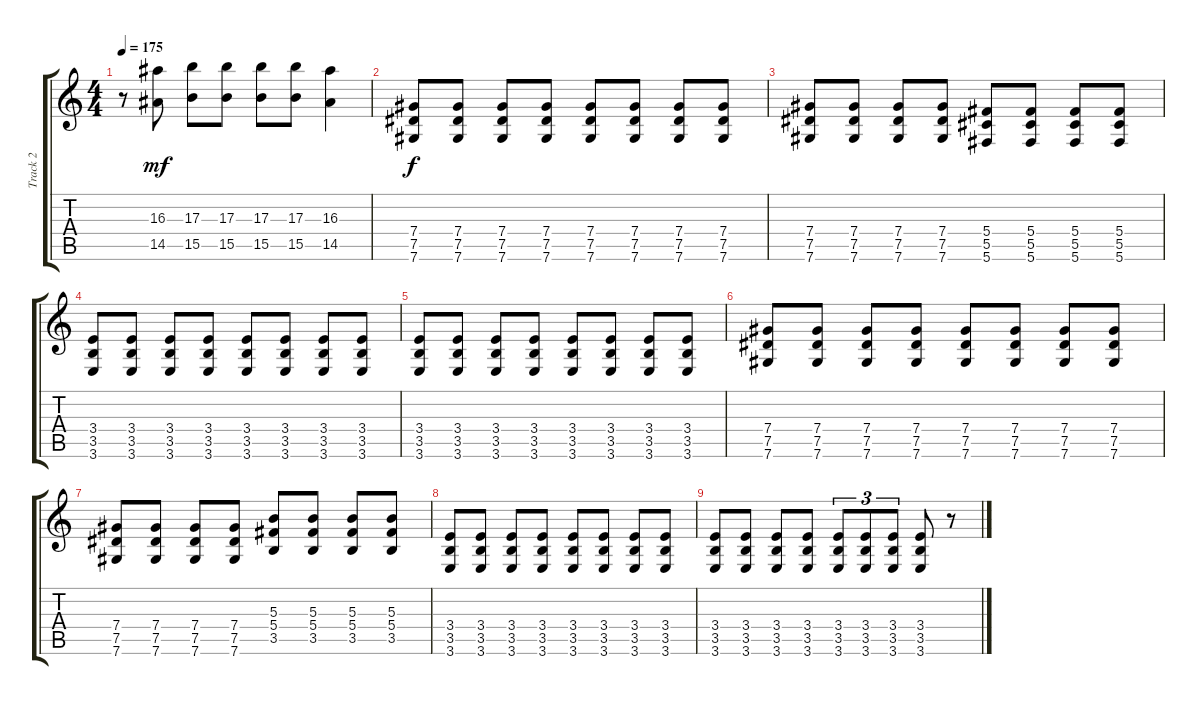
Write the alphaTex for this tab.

\track ("Track 2" "Track 2") {instrument overdrivenguitar}
\staff {score tabs}
\tuning (Eb4 Bb3 Gb3 Db3 Ab2 Db2) {hide}
\ts (4 4)
\tempo 175
\clef g2
\ks c
r.8{dy f} (16.3 14.5).8{dy mf} (17.3 15.5).8 (17.3 15.5).8 (17.3 15.5).8 (17.3 15.5).8 (16.3 14.5).4 |
(7.4 7.5 7.6).8{dy f} (7.4 7.5 7.6).8 (7.4 7.5 7.6).8 (7.4 7.5 7.6).8 (7.4 7.5 7.6).8 (7.4 7.5 7.6).8 (7.4 7.5 7.6).8 (7.4 7.5 7.6).8 |
(7.4 7.5 7.6).8 (7.4 7.5 7.6).8 (7.4 7.5 7.6).8 (7.4 7.5 7.6).8 (5.4 5.5 5.6).8 (5.4 5.5 5.6).8 (5.4 5.5 5.6).8 (5.4 5.5 5.6).8 |
(3.4 3.5 3.6).8 (3.4 3.5 3.6).8 (3.4 3.5 3.6).8 (3.4 3.5 3.6).8 (3.4 3.5 3.6).8 (3.4 3.5 3.6).8 (3.4 3.5 3.6).8 (3.4 3.5 3.6).8 |
(3.4 3.5 3.6).8 (3.4 3.5 3.6).8 (3.4 3.5 3.6).8 (3.4 3.5 3.6).8 (3.4 3.5 3.6).8 (3.4 3.5 3.6).8 (3.4 3.5 3.6).8 (3.4 3.5 3.6).8 |
(7.4 7.5 7.6).8 (7.4 7.5 7.6).8 (7.4 7.5 7.6).8 (7.4 7.5 7.6).8 (7.4 7.5 7.6).8 (7.4 7.5 7.6).8 (7.4 7.5 7.6).8 (7.4 7.5 7.6).8 |
(7.4 7.5 7.6).8 (7.4 7.5 7.6).8 (7.4 7.5 7.6).8 (7.4 7.5 7.6).8 (5.3 5.4 3.5).8 (5.3 5.4 3.5).8 (5.3 5.4 3.5).8 (5.3 5.4 3.5).8 |
(3.4 3.5 3.6).8 (3.4 3.5 3.6).8 (3.4 3.5 3.6).8 (3.4 3.5 3.6).8 (3.4 3.5 3.6).8 (3.4 3.5 3.6).8 (3.4 3.5 3.6).8 (3.4 3.5 3.6).8 |
(3.4 3.5 3.6).8 (3.4 3.5 3.6).8 (3.4 3.5 3.6).8 (3.4 3.5 3.6).8 (3.4 3.5 3.6).8{tu (3 2)} (3.4 3.5 3.6).8{tu (3 2)} (3.4 3.5 3.6).8{tu (3 2)} (3.4 3.5 3.6).8 r.8
